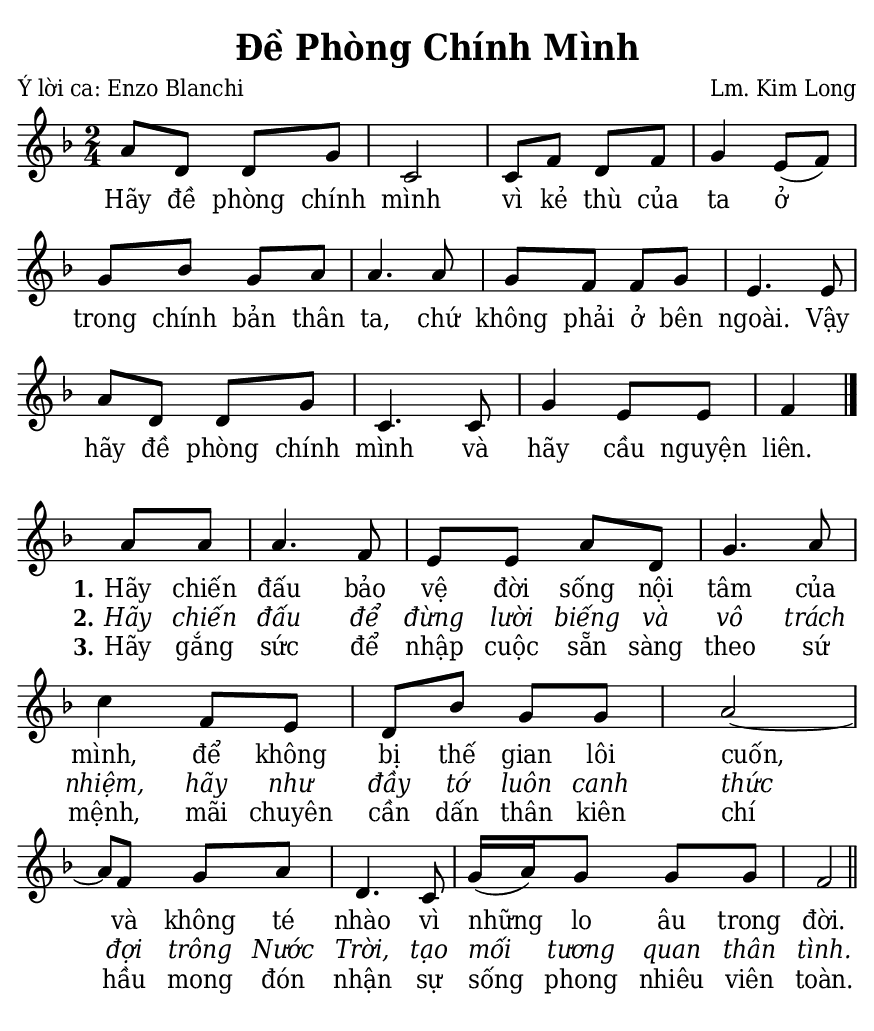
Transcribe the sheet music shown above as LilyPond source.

% Cài đặt chung
\version "2.24.3"
\include "english.ly"

\header {
  title = "Đề Phòng Chính Mình"
  poet = "Ý lời ca: Enzo Blanchi"
  composer = "Lm. Kim Long"
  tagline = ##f
}

% Nhạc
nhacPhanMot = \relative c'' {
  \key f \major
  \time 2/4
  a8 d, d g |
  c,2 |
  c8 f d f |
  g4 e8 (f) |
  g bf g a |
  a4. a8 |
  g f f g |
  e4. e8 |
  a d, d g |
  c,4. c8 |
  g'4 e8 e |
  f4 \bar "|."
}

nhacPhanHai = \relative c'' {
  \key f \major
  \time 2/4
  \partial 4 a8 a |
  a4. f8 |
  e e a d, |
  g4. a8 |
  c4 f,8 e |
  d bf' g g |
  a2 ~ |
  a8 f g a |
  d,4. c8 |
  g'16 (a) g8 g g |
  f2 \bar "||"
}

% Lời
loiPhanMot = \lyricmode {
  Hãy đề phòng chính mình vì kẻ thù của ta ở trong chính bản thân ta,
  chứ không phải ở bên ngoài.
  Vậy hãy đề phòng chính mình và hãy cầu nguyện liên.
}

loiPhanHai = \lyricmode {
  <<
    {
      \set stanza = "1."
      Hãy chiến đấu bảo vệ đời sống nội tâm của mình,
      để không bị thế gian lôi cuốn,
      và không té nhào vì những lo âu trong đời.
    }
    \new Lyrics {
	    \set associatedVoice = "beSop"
	    \set stanza = "2."
      \override Lyrics.LyricText.font-shape = #'italic
      Hãy chiến đấu để đừng lười biếng và vô trách nhiệm,
      hãy như đầy tớ luôn canh thức đợi trông Nước Trời,
      tạo mối tương quan thân tình.
    }
    \new Lyrics {
	    \set associatedVoice = "beSop"
	    \set stanza = "3."
      Hãy gắng sức để nhập cuộc sẵn sàng theo sứ mệnh,
      mãi chuyên cần dấn thân kiên chí
      hầu mong đón nhận sự sống phong nhiêu viên toàn.
    }
  >>
}

% Dàn trang
\paper {
  #(set-paper-size "a5")
  top-margin = 3\mm
  bottom-margin = 3\mm
  left-margin = 3\mm
  right-margin = 3\mm
  indent = #0
  #(define fonts
	 (make-pango-font-tree "Deja Vu Serif Condensed"
	 		       "Deja Vu Serif Condensed"
			       "Deja Vu Serif Condensed"
			       (/ 20 20)))
  print-page-number = ##f
}

\score {
  <<
    \new Staff <<
        \clef treble
        \new Voice = beSop {
          \nhacPhanMot
        }
      \new Lyrics \lyricsto beSop \loiPhanMot
    >>
  >>
  \layout {
    \override Lyrics.LyricSpace.minimum-distance = #1.5
    \override Score.BarNumber.break-visibility = ##(#f #f #f)
    \override Score.SpacingSpanner.uniform-stretching = ##t
    ragged-last = ##f
  }
}

\score {
  <<
    \new Staff <<
        \clef treble
        \new Voice = beSop {
          \nhacPhanHai
        }
      \new Lyrics \lyricsto beSop \loiPhanHai
    >>
  >>
  \layout {
    \override Staff.TimeSignature.transparent = ##t
    \override Lyrics.LyricSpace.minimum-distance = #2
    \override Score.BarNumber.break-visibility = ##(#f #f #f)
    \override Score.SpacingSpanner.uniform-stretching = ##t
    ragged-last = ##f
  }
}
